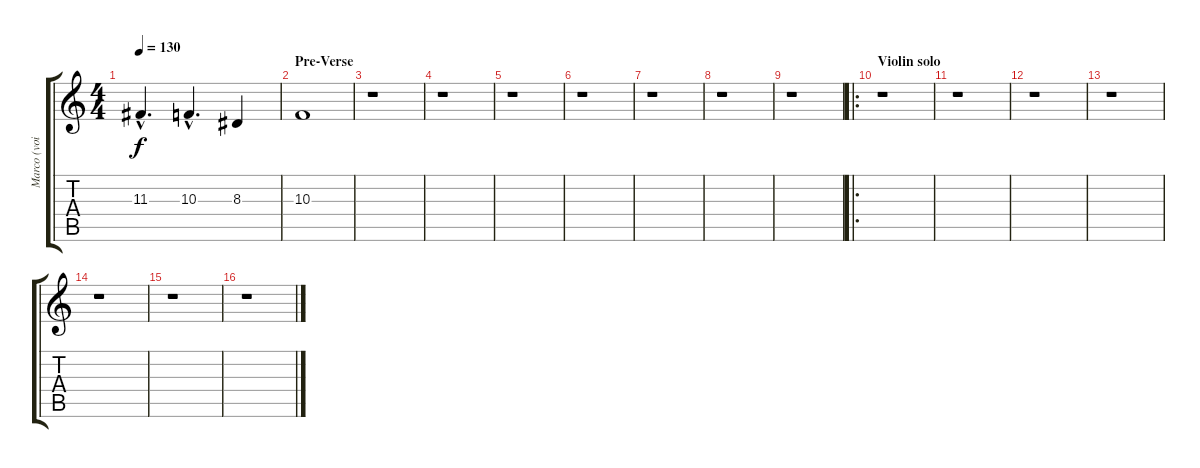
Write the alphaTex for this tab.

\track ("Marco (voice 2)" "Marco (voi") {instrument tuba}
\staff {score tabs}
\tuning (E4 B3 G3 D3 A2 E2) {hide}
\ts (4 4)
\tempo 130
\clef g2
\ks c
11.3{hac}.4{d dy f} 10.3{hac}.4{d} 8.3.4 |
\section ("" "Pre-Verse")
10.3.1 |
r.1 |
r.1 |
r.1 |
r.1 |
r.1 |
r.1 |
r.1 |
\ro
\section ("" "Violin solo")
r.1 |
r.1 |
r.1 |
r.1 |
r.1 |
r.1 |
r.1
